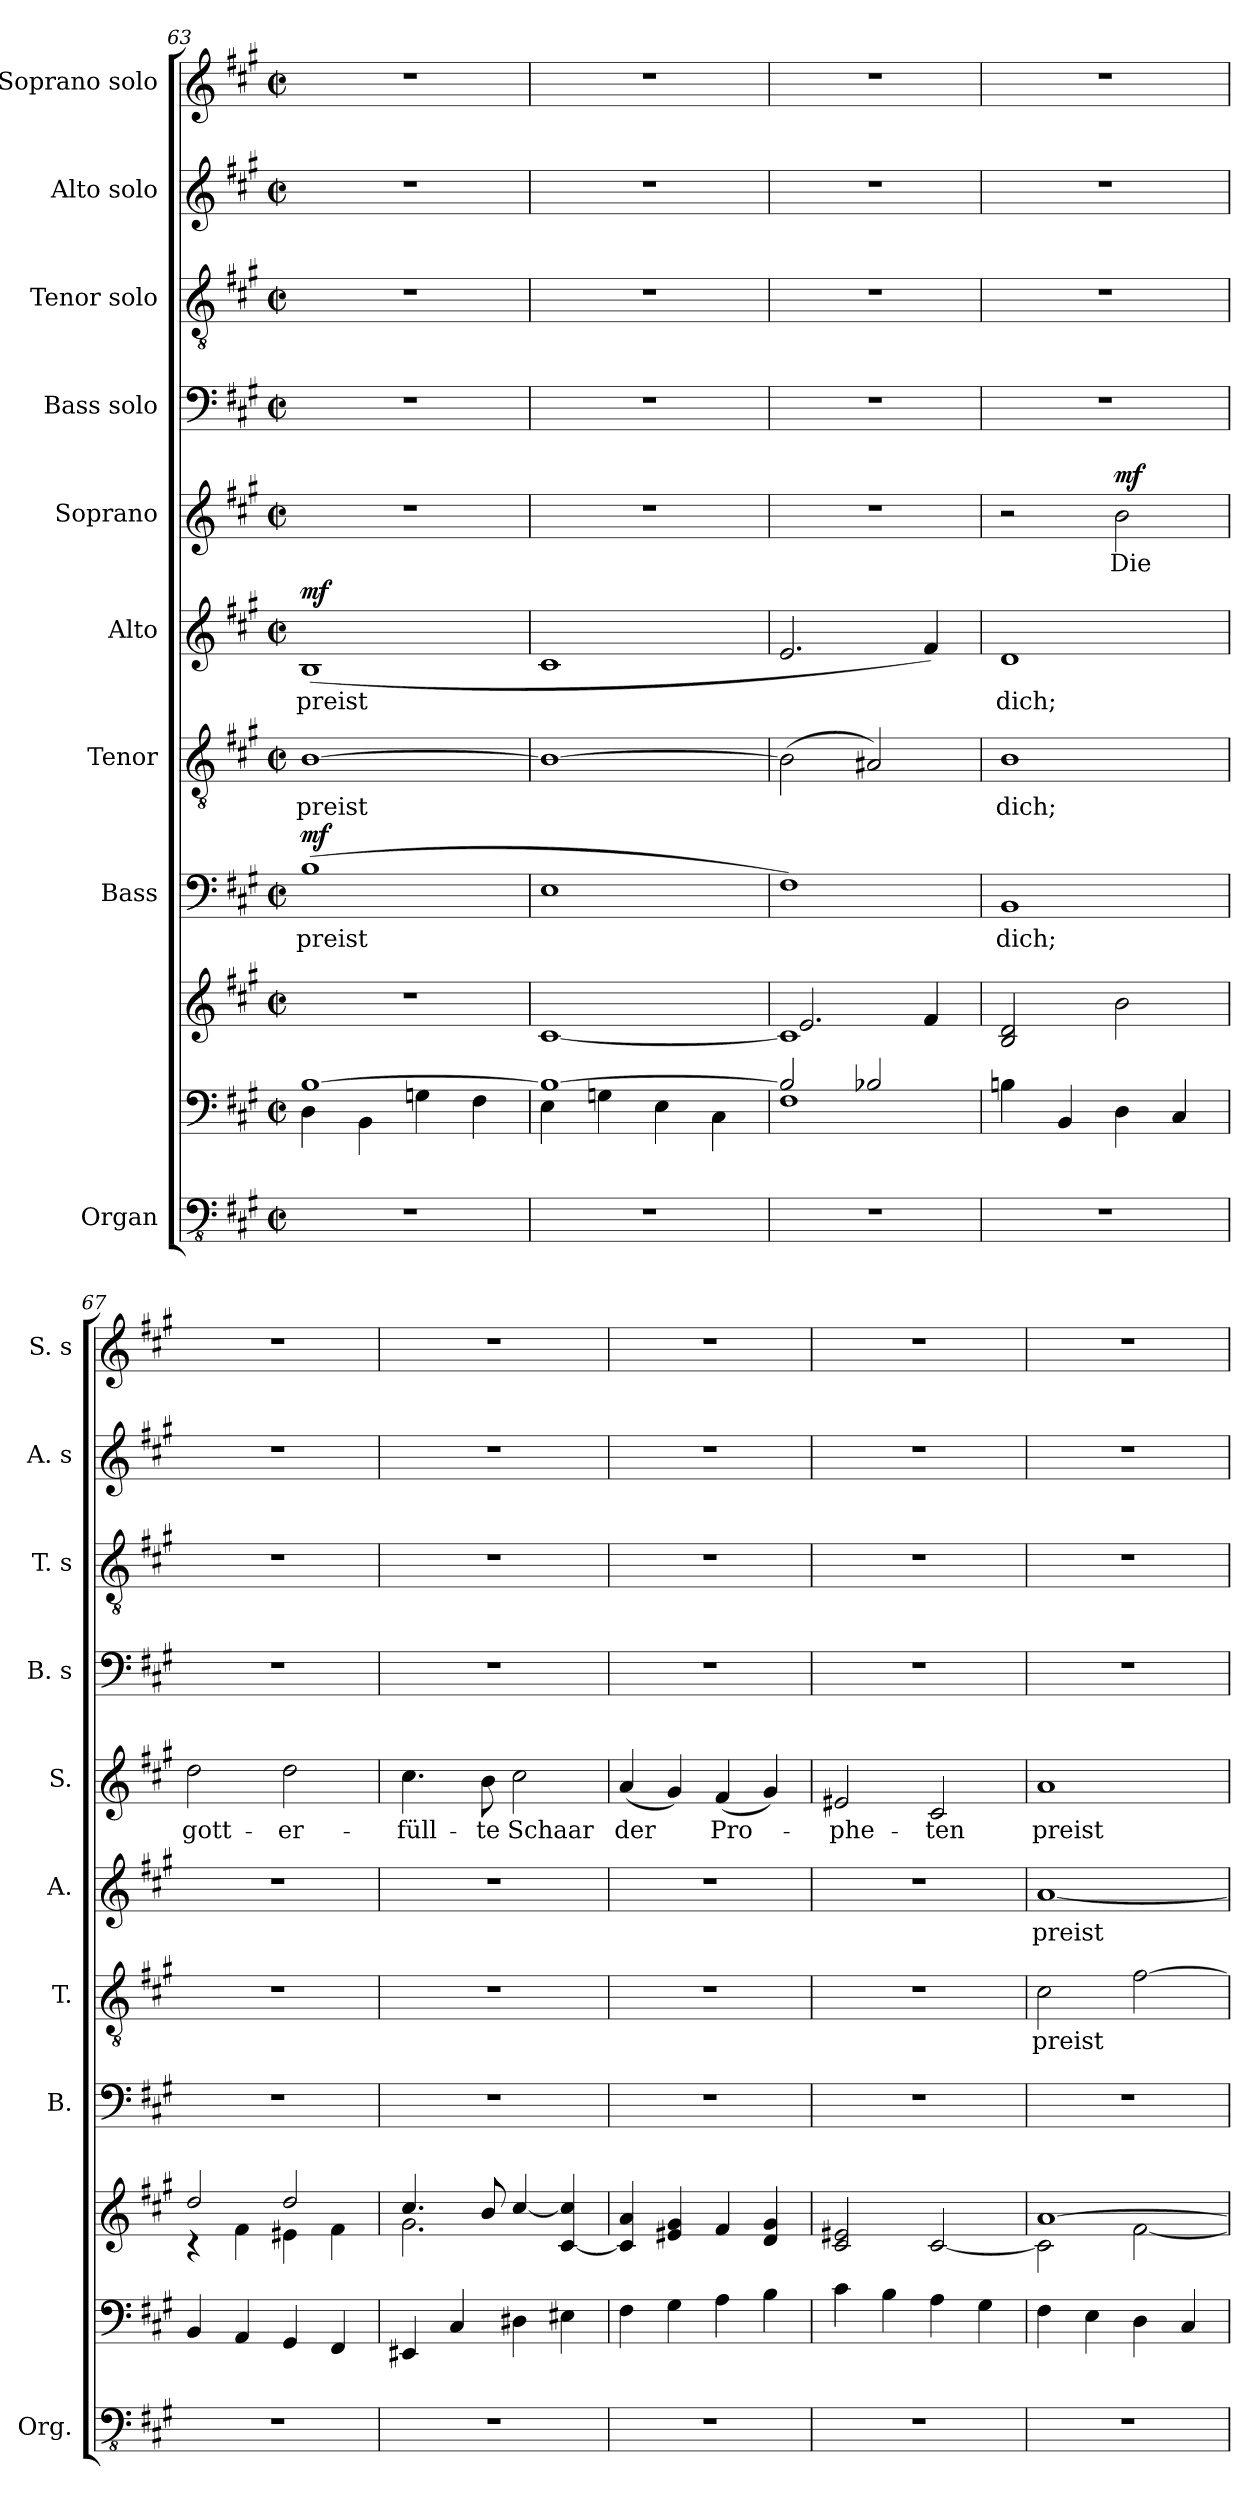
**kern	**kern	**kern	**kern	**text	**dynam	**kern	**text	**kern	**text	**dynam	**kern	**text	**dynam	**kern	**kern	**kern	**kern
*part9	*part9	*part9	*part8	*part8	*part8	*part7	*part7	*part6	*part6	*part6	*part5	*part5	*part5	*part4	*part3	*part2	*part1
*staff11	*staff10	*staff9	*staff8	*staff8	*staff8	*staff7	*staff7	*staff6	*staff6	*staff6	*staff5	*staff5	*staff5	*staff4	*staff3	*staff2	*staff1
*I"Organ	*	*	*I"Bass	*	*	*I"Tenor	*	*I"Alto	*	*	*I"Soprano	*	*	*I"Bass solo	*I"Tenor solo	*I"Alto solo	*I"Soprano solo
*I'Org.	*	*	*I'B.	*	*	*I'T.	*	*I'A.	*	*	*I'S.	*	*	*I'B. s	*I'T. s	*I'A. s	*I'S. s
*clefFv4	*clefF4	*clefG2	*clefF4	*	*	*clefGv2	*	*clefG2	*	*	*clefG2	*	*	*clefF4	*clefGv2	*clefG2	*clefG2
*k[f#c#g#]	*k[f#c#g#]	*k[f#c#g#]	*k[f#c#g#]	*	*	*k[f#c#g#]	*	*k[f#c#g#]	*	*	*k[f#c#g#]	*	*	*k[f#c#g#]	*k[f#c#g#]	*k[f#c#g#]	*k[f#c#g#]
*M2/2	*M2/2	*M2/2	*M2/2	*	*	*M2/2	*	*M2/2	*	*	*M2/2	*	*	*M2/2	*M2/2	*M2/2	*M2/2
*met(c|)	*met(c|)	*met(c|)	*met(c|)	*	*	*met(c|)	*	*met(c|)	*	*	*met(c|)	*	*	*met(c|)	*met(c|)	*met(c|)	*met(c|)
=63	=63	=63	=63	=63	=63	=63	=63	=63	=63	=63	=63	=63	=63	=63	=63	=63	=63
*	*^	*	*	*	*	*	*	*	*	*	*	*	*	*	*	*	*
!	!	!	!	!	!LO:LY:b	!LO:DY:a	!	!LO:LY:b	!	!LO:LY:b	!LO:DY:a	!	!	!	!	!	!	!
1r	[1B	4D\	1r	(>1B	preist	mf	[1B	preist	(>1B	preist	mf	1r	.	.	1r	1r	1r	1r
.	.	4BB\	.	.	.	.	.	.	.	.	.	.	.	.	.	.	.	.
.	.	4Gn\	.	.	.	.	.	.	.	.	.	.	.	.	.	.	.	.
.	.	4F#\	.	.	.	.	.	.	.	.	.	.	.	.	.	.	.	.
=64	=64	=64	=64	=64	=64	=64	=64	=64	=64	=64	=64	=64	=64	=64	=64	=64	=64	=64
1r	1B_	4E\	[1c#	1E	.	.	1B_	.	1c#	.	.	1r	.	.	1r	1r	1r	1r
.	.	4Gn\	.	.	.	.	.	.	.	.	.	.	.	.	.	.	.	.
.	.	4E\	.	.	.	.	.	.	.	.	.	.	.	.	.	.	.	.
.	.	4C#\	.	.	.	.	.	.	.	.	.	.	.	.	.	.	.	.
=65	=65	=65	=65	=65	=65	=65	=65	=65	=65	=65	=65	=65	=65	=65	=65	=65	=65	=65
*	*	*	*^	*	*	*	*	*	*	*	*	*	*	*	*	*	*	*
1r	1F#	2B/]	1c#]	2.e/	1F#)	.	.	(>2B\]	.	2.e/	.	.	1r	.	.	1r	1r	1r	1r
.	.	2B-X/	.	.	.	.	.	2A#X/)	.	.	.	.	.	.	.	.	.	.	.
.	.	.	.	4f#/	.	.	.	.	.	4f#/)	.	.	.	.	.	.	.	.	.
*	*v	*v	*	*	*	*	*	*	*	*	*	*	*	*	*	*	*	*	*
=66	=66	=66	=66	=66	=66	=66	=66	=66	=66	=66	=66	=66	=66	=66	=66	=66	=66	=66
!	!	!	!	!	!LO:LY:b	!	!	!LO:LY:b	!	!LO:LY:b	!	!	!	!	!	!	!	!
*	*	*v	*v	*	*	*	*	*	*	*	*	*	*	*	*	*	*	*
1r	4Bn\	2B/ 2d/	1BB	dich;	.	1B	dich;	1d	dich;	.	2r	.	.	1r	1r	1r	1r
.	4BB/	.	.	.	.	.	.	.	.	.	.	.	.	.	.	.	.
!	!	!	!	!	!	!	!	!	!	!	!	!LO:LY:b	!LO:DY:a	!	!	!	!
.	4D\	2b\	.	.	.	.	.	.	.	.	2b\	Die	mf	.	.	.	.
.	4C#/	.	.	.	.	.	.	.	.	.	.	.	.	.	.	.	.
=67	=67	=67	=67	=67	=67	=67	=67	=67	=67	=67	=67	=67	=67	=67	=67	=67	=67
*	*	*^	*	*	*	*	*	*	*	*	*	*	*	*	*	*	*
!	!	!	!	!	!	!	!	!	!	!	!	!	!LO:LY:b	!	!	!	!	!
1r	4BB/	2dd/	4rc	1r	.	.	1r	.	1r	.	.	2dd\	gott-	.	1r	1r	1r	1r
.	4AA/	.	4f#\	.	.	.	.	.	.	.	.	.	.	.	.	.	.	.
!	!	!	!	!	!	!	!	!	!	!	!	!	!LO:LY:b	!	!	!	!	!
.	4GG#/	2dd/	4e#X\	.	.	.	.	.	.	.	.	2dd\	-er-	.	.	.	.	.
.	4FF#/	.	4f#\	.	.	.	.	.	.	.	.	.	.	.	.	.	.	.
=68	=68	=68	=68	=68	=68	=68	=68	=68	=68	=68	=68	=68	=68	=68	=68	=68	=68	=68
!	!	!	!	!	!	!	!	!	!	!	!	!	!LO:LY:b	!	!	!	!	!
1r	4EE#X/	2.g#\	4.cc#/	1r	.	.	1r	.	1r	.	.	4.cc#\	-füll-	.	1r	1r	1r	1r
.	4C#/	.	.	.	.	.	.	.	.	.	.	.	.	.	.	.	.	.
!	!	!	!	!	!	!	!	!	!	!	!	!	!LO:LY:b	!	!	!	!	!
.	.	.	8b/	.	.	.	.	.	.	.	.	8b\	-te	.	.	.	.	.
!	!	!	!	!	!	!	!	!	!	!	!	!	!LO:LY:b	!	!	!	!	!
.	4D#X\	.	[4cc#/	.	.	.	.	.	.	.	.	2cc#\	Schaar	.	.	.	.	.
.	4E#X\	[4c#/ 4cc#/]	4ryy	.	.	.	.	.	.	.	.	.	.	.	.	.	.	.
=69	=69	=69	=69	=69	=69	=69	=69	=69	=69	=69	=69	=69	=69	=69	=69	=69	=69	=69
!	!	!	!	!	!	!	!	!	!	!	!	!	!LO:LY:b	!	!	!	!	!
*	*	*v	*v	*	*	*	*	*	*	*	*	*	*	*	*	*	*	*
1r	4F#\	4c#/] 4a/	1r	.	.	1r	.	1r	.	.	(<4a/	der	.	1r	1r	1r	1r
.	4G#\	4e#X/ 4g#/	.	.	.	.	.	.	.	.	4g#/)	.	.	.	.	.	.
!	!	!	!	!	!	!	!	!	!	!	!	!LO:LY:b	!	!	!	!	!
.	4A\	4f#/	.	.	.	.	.	.	.	.	(<4f#/	Pro-	.	.	.	.	.
.	4B\	4d/ 4g#/	.	.	.	.	.	.	.	.	4g#/)	.	.	.	.	.	.
=70	=70	=70	=70	=70	=70	=70	=70	=70	=70	=70	=70	=70	=70	=70	=70	=70	=70
!	!	!	!	!	!	!	!	!	!	!	!	!LO:LY:b	!	!	!	!	!
1r	4c#\	2c#/ 2e#X/	1r	.	.	1r	.	1r	.	.	2e#X/	-phe-	.	1r	1r	1r	1r
.	4B\	.	.	.	.	.	.	.	.	.	.	.	.	.	.	.	.
!	!	!	!	!	!	!	!	!	!	!	!	!LO:LY:b	!	!	!	!	!
.	4A\	[2c#/	.	.	.	.	.	.	.	.	2c#/	-ten	.	.	.	.	.
.	4G#\	.	.	.	.	.	.	.	.	.	.	.	.	.	.	.	.
=71	=71	=71	=71	=71	=71	=71	=71	=71	=71	=71	=71	=71	=71	=71	=71	=71	=71
*	*	*^	*	*	*	*	*	*	*	*	*	*	*	*	*	*	*
!	!	!	!	!	!	!	!	!LO:LY:b	!	!LO:LY:b	!	!	!LO:LY:b	!	!	!	!	!
1r	4F#\	[1a	2c#\]	1r	.	.	2c#\	preist	[1a	preist	.	1a	preist	.	1r	1r	1r	1r
.	4E\	.	.	.	.	.	.	.	.	.	.	.	.	.	.	.	.	.
.	4D\	.	[2f#\	.	.	.	[2f#\	.	.	.	.	.	.	.	.	.	.	.
.	4C#/	.	.	.	.	.	.	.	.	.	.	.	.	.	.	.	.	.
*	*	*v	*v	*	*	*	*	*	*	*	*	*	*	*	*	*	*	*
=	=	=	=	=	=	=	=	=	=	=	=	=	=	=	=	=	=
*-	*-	*-	*-	*-	*-	*-	*-	*-	*-	*-	*-	*-	*-	*-	*-	*-	*-
